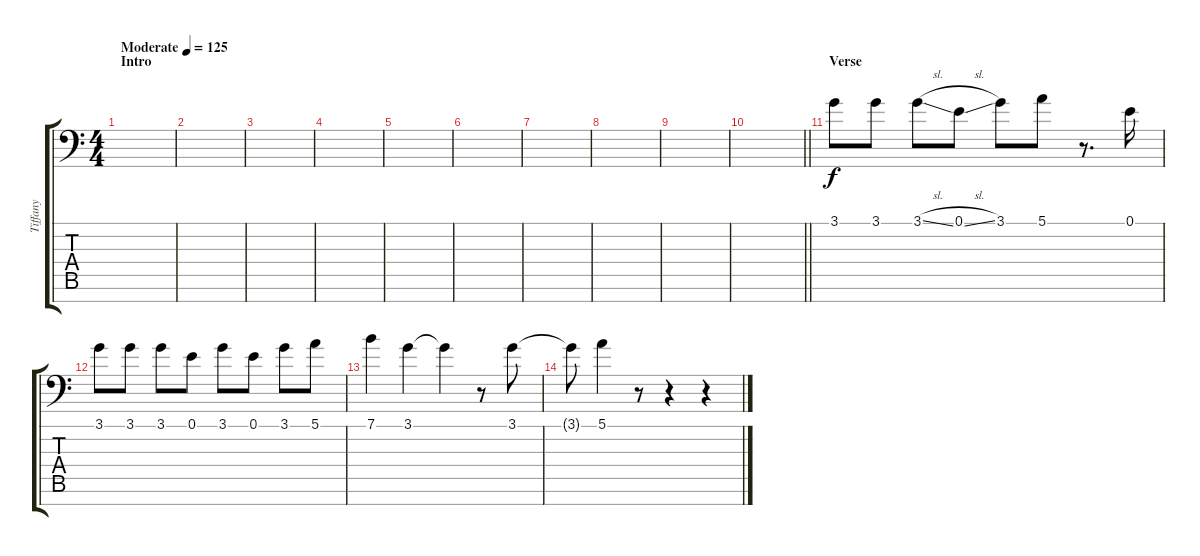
\track ("Tiffany" "Tiffany") {instrument sopranosax}
\staff {score tabs}
\tuning (E4 B3 G3 D3 A2 E2 C-1) {hide}
\ts (4 4)
\section ("" "Intro")
\tempo (125 "Moderate")
\clef f4
\ks c
|
|
|
|
|
|
|
|
|
\barLineRight lightlight
|
\section ("" "Verse")
3.1.8{volume 16} 3.1.8 3.1{sl}.8 0.1{sl}.8 3.1.8 5.1.8 r.8{d} 0.1.16 |
3.1.8 3.1.8 3.1.8 0.1.8 3.1.8 0.1.8 3.1.8 5.1.8 |
7.1.4 3.1.4 3.1{t}.4 r.8 3.1.8 |
3.1{t}.8 5.1.4 r.8 r.4 r.4
